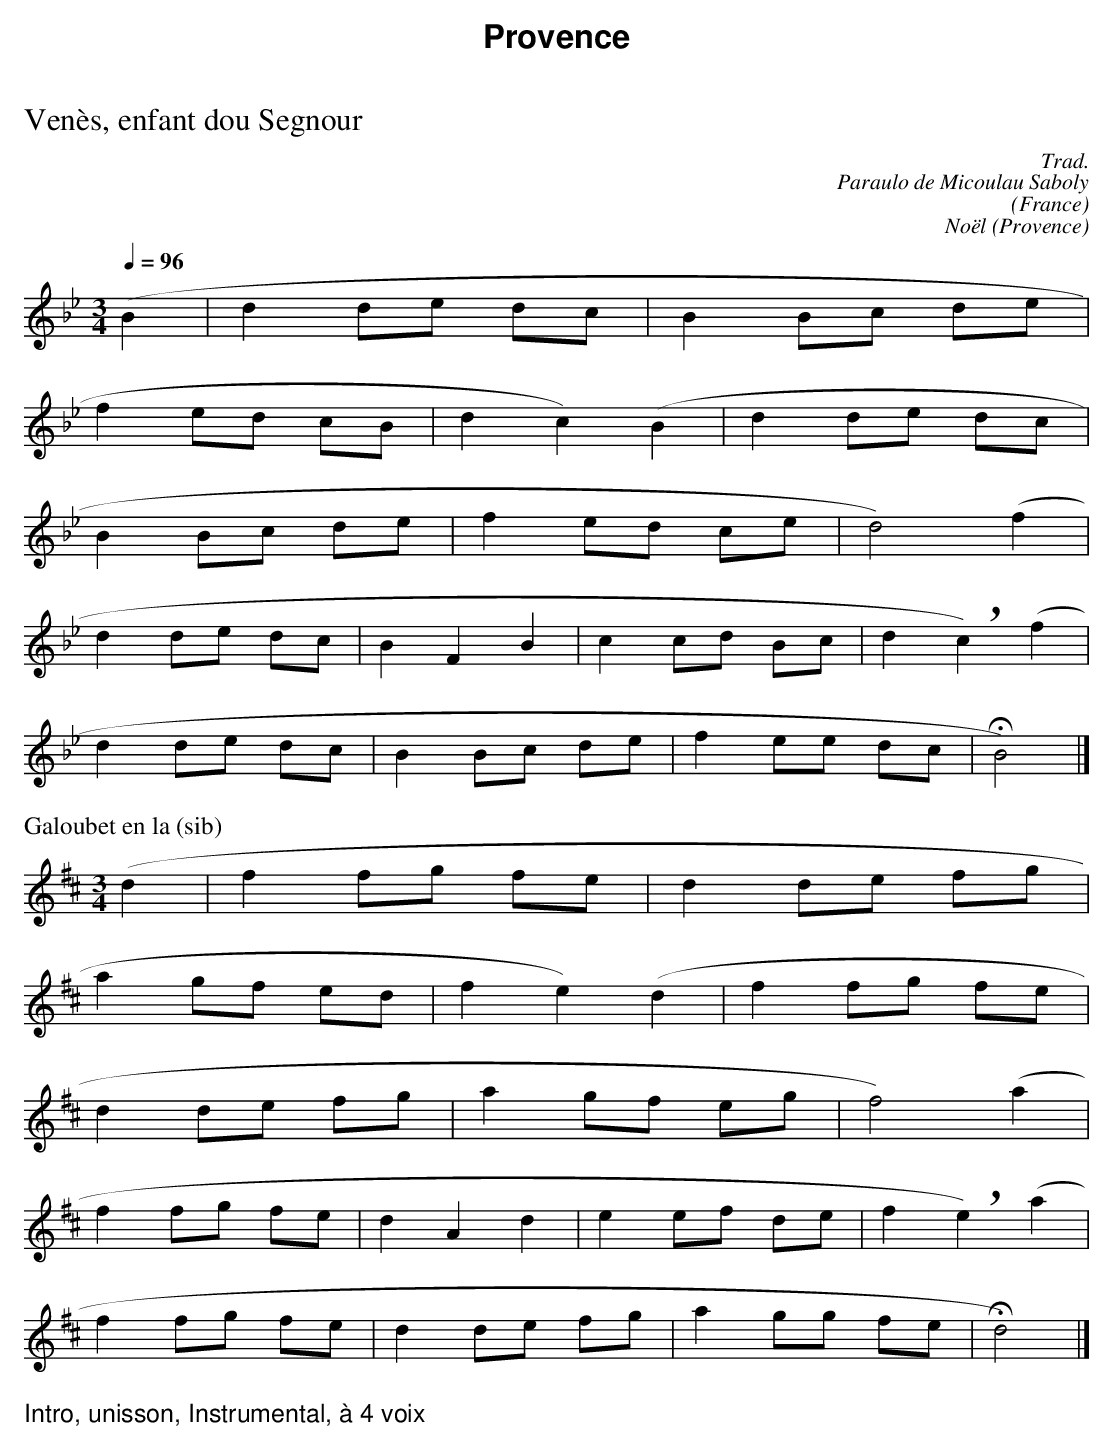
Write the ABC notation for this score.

X:1
T:Venès, enfant dou Segnour
C:Trad.
C:Paraulo de Micoulau Saboly
C:
O:France
M:3/4
L:1/8
Q:1/4=96
K:Bb
(B2 | d2 de dc | B2 Bc de |
f2 ed cB | d2 c2) (B2 | d2 de dc |
B2 Bc de | f2 ed ce | d4) (f2 |
d2 de dc | B2 F2 B2 | c2 cd Bc | d2 !breath!c2) (f2 |
d2 de dc | B2 Bc de | f2 ee dc | HB4) |]
T:Galoubet en la (sib)
K:D
(d2 | f2 fg fe | d2 de fg |
a2 gf ed | f2 e2) (d2 | f2 fg fe |
d2 de fg | a2 gf eg | f4) (a2 |
f2 fg fe | d2 A2 d2 | e2 ef de | f2 !breath!e2) (a2 |
f2 fg fe | d2 de fg | a2 gg fe | Hd4) |]
%%begintext
Intro, unisson, Instrumental, à 4 voix
